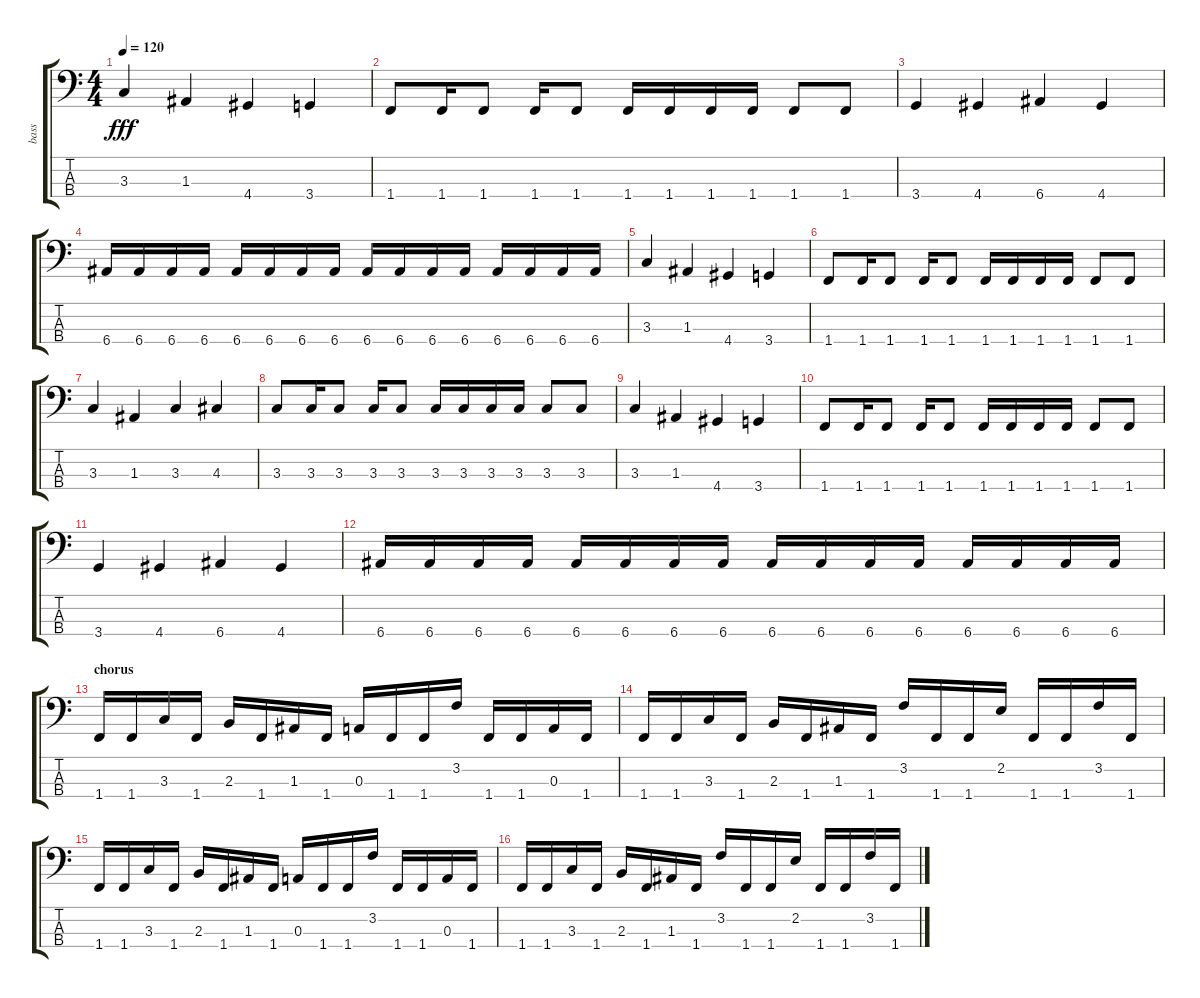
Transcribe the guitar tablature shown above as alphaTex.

\track ("bass" "bass") {instrument electricbassfinger}
\staff {score tabs}
\tuning (G2 D2 A1 E1) {hide}
\ts (4 4)
\tempo 120
\clef f4
\ks c
3.3.4{dy fff} 1.3.4 4.4.4 3.4.4 |
1.4.8 1.4.16 1.4.8 1.4.16 1.4.8 1.4.16 1.4.16 1.4.16 1.4.16 1.4.8 1.4.8 |
3.4.4 4.4.4 6.4.4 4.4.4 |
6.4.16 6.4.16 6.4.16 6.4.16 6.4.16 6.4.16 6.4.16 6.4.16 6.4.16 6.4.16 6.4.16 6.4.16 6.4.16 6.4.16 6.4.16 6.4.16 |
3.3.4 1.3.4 4.4.4 3.4.4 |
1.4.8 1.4.16 1.4.8 1.4.16 1.4.8 1.4.16 1.4.16 1.4.16 1.4.16 1.4.8 1.4.8 |
3.3.4 1.3.4 3.3.4 4.3.4 |
3.3.8 3.3.16 3.3.8 3.3.16 3.3.8 3.3.16 3.3.16 3.3.16 3.3.16 3.3.8 3.3.8 |
3.3.4 1.3.4 4.4.4 3.4.4 |
1.4.8 1.4.16 1.4.8 1.4.16 1.4.8 1.4.16 1.4.16 1.4.16 1.4.16 1.4.8 1.4.8 |
3.4.4 4.4.4 6.4.4 4.4.4 |
6.4.16 6.4.16 6.4.16 6.4.16 6.4.16 6.4.16 6.4.16 6.4.16 6.4.16 6.4.16 6.4.16 6.4.16 6.4.16 6.4.16 6.4.16 6.4.16 |
\section ("" "chorus")
1.4.16 1.4.16 3.3.16 1.4.16 2.3.16 1.4.16 1.3.16 1.4.16 0.3.16 1.4.16 1.4.16 3.2.16 1.4.16 1.4.16 0.3.16 1.4.16 |
1.4.16 1.4.16 3.3.16 1.4.16 2.3.16 1.4.16 1.3.16 1.4.16 3.2.16 1.4.16 1.4.16 2.2.16 1.4.16 1.4.16 3.2.16 1.4.16 |
1.4.16 1.4.16 3.3.16 1.4.16 2.3.16 1.4.16 1.3.16 1.4.16 0.3.16 1.4.16 1.4.16 3.2.16 1.4.16 1.4.16 0.3.16 1.4.16 |
1.4.16 1.4.16 3.3.16 1.4.16 2.3.16 1.4.16 1.3.16 1.4.16 3.2.16 1.4.16 1.4.16 2.2.16 1.4.16 1.4.16 3.2.16 1.4.16
